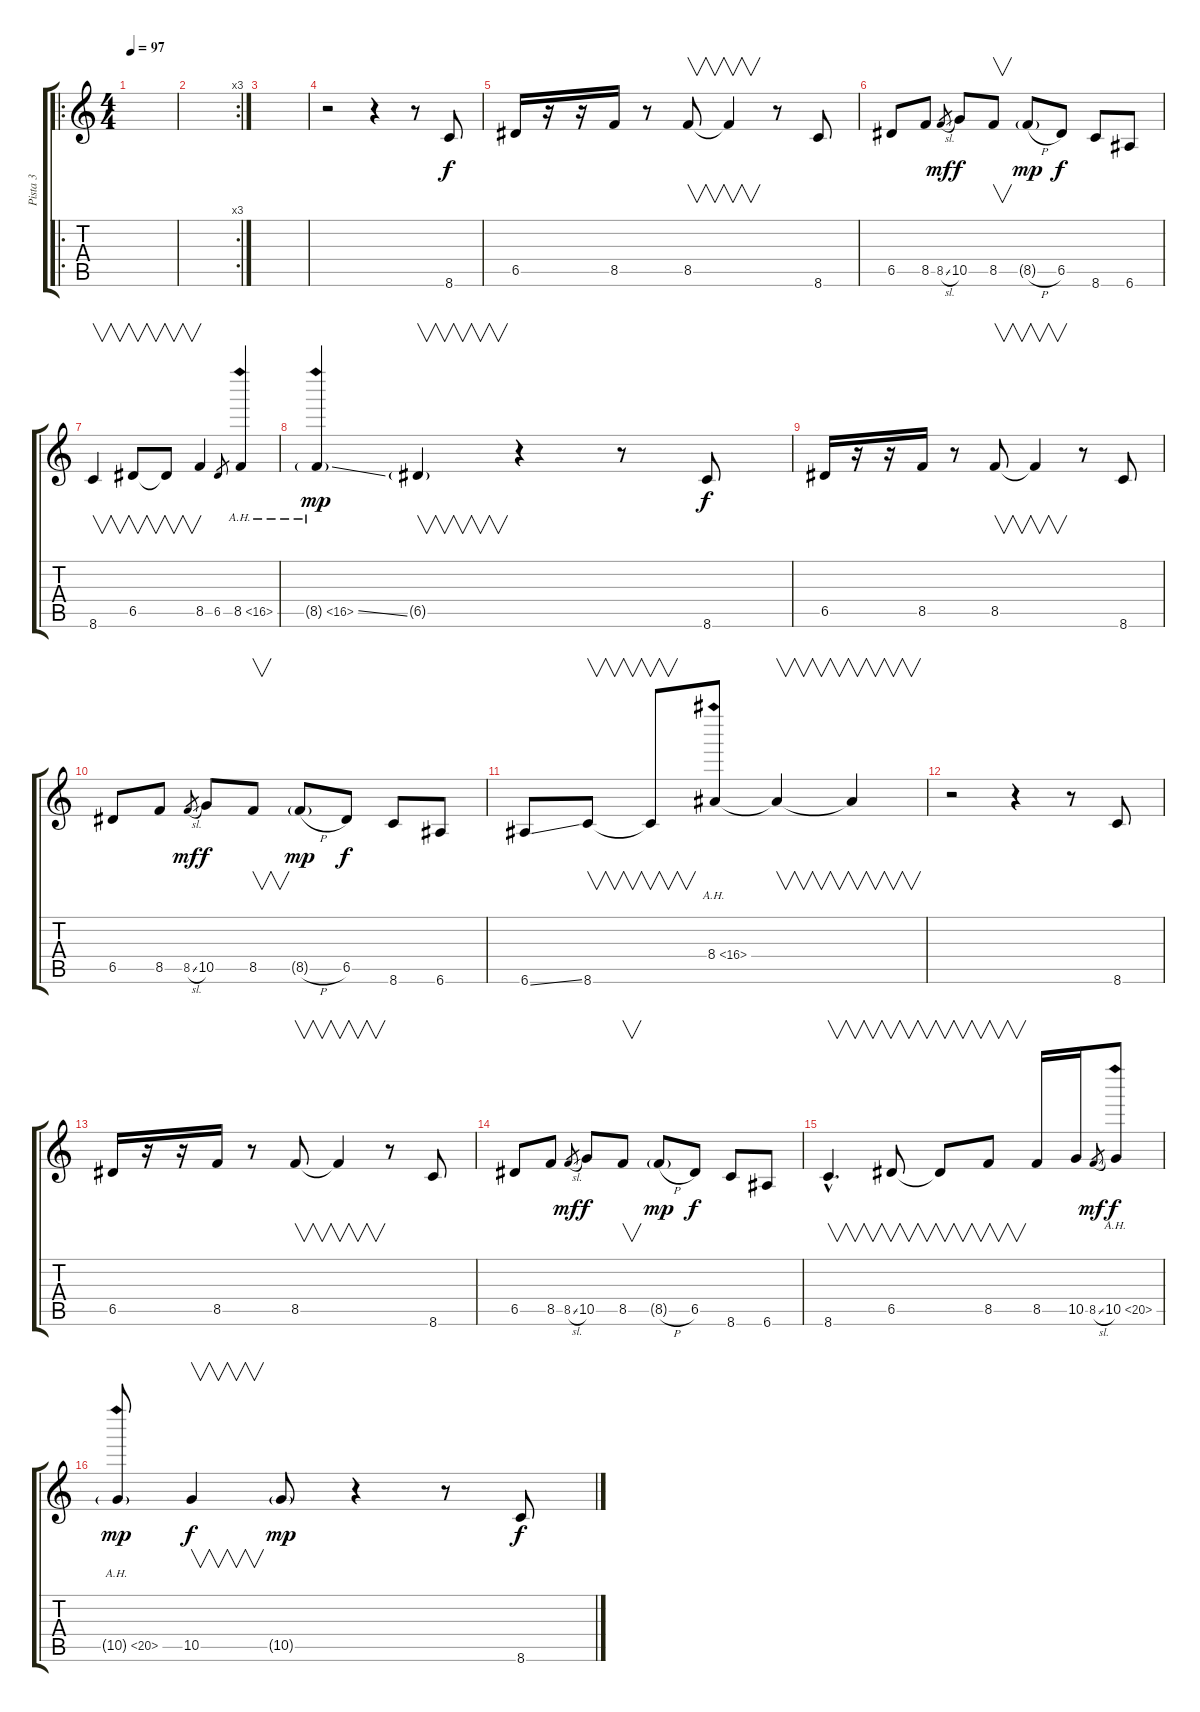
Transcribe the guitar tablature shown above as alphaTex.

\track ("Pista 3" "Pista 3") {instrument distortionguitar}
\staff {score tabs}
\tuning (E4 B3 G3 D3 A2 E2) {hide}
\ro
\ts (4 4)
\tempo 97
\clef g2
\ks c
|
\rc 3
|
|
r.2 r.4 r.8 8.6.8 |
6.5.16{dy f} r.16 r.16 8.5.16 r.8 8.5.8{v} 8.5{t}.4{v} r.8 8.6.8 |
6.5.8 8.5.8 8.5{sl}.8{gr dy mf} 10.5.8{dy f} 8.5.8{v} 8.5{h g}.8{dy mp} 6.5.8{dy f} 8.6.8 6.6.8 |
8.6.4{v} 6.5.8{v} 6.5{t}.8{v} 8.5.4{v} 6.5.8{gr} 8.5{ah 8}.4 |
8.5{ah 8 ss g}.4{dy mp} 6.5{g}.4{v} r.4 r.8 8.6.8{dy f} |
6.5.16 r.16 r.16 8.5.16 r.8 8.5.8{v} 8.5{t}.4{v} r.8 8.6.8 |
6.5.8 8.5.8 8.5{sl}.8{gr dy mf} 10.5.8{dy f} 8.5.8{v} 8.5{h g}.8{dy mp} 6.5.8{dy f} 8.6.8 6.6.8 |
6.6{ss}.8 8.6.8{v} 8.6{t}.8{v} 8.4{ah 8}.8 8.4{t}.4{v} 8.4{t}.4{v} |
r.2 r.4 r.8 8.6.8 |
6.5.16 r.16 r.16 8.5.16 r.8 8.5.8{v} 8.5{t}.4{v} r.8 8.6.8 |
6.5.8 8.5.8 8.5{sl}.8{gr dy mf} 10.5.8{dy f} 8.5.8{v} 8.5{h g}.8{dy mp} 6.5.8{dy f} 8.6.8 6.6.8 |
8.6{hac}.4{v d} 6.5.8{v} 6.5{t}.8{v} 8.5.8{v} 8.5.16 10.5.16 8.5{sl}.8{gr dy mf} 10.5{ah 10}.8{dy f} |
10.5{ah 10 g}.8{dy mp} 10.5.4{v dy f} 10.5{ss g}.8{dy mp} r.4 r.8 8.6.8{dy f}
